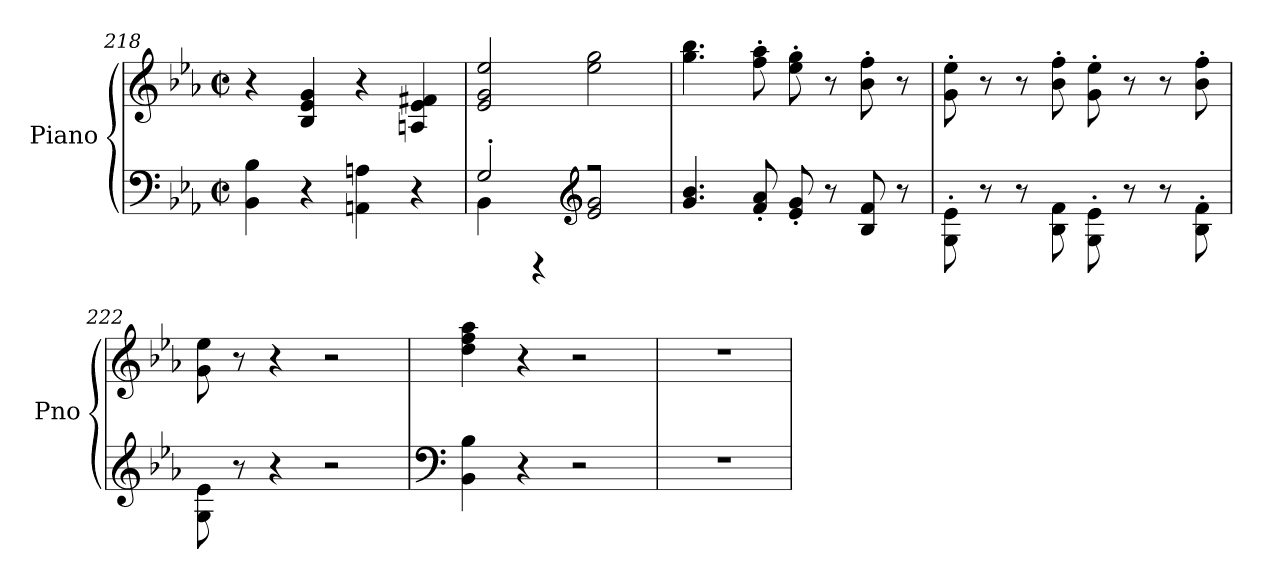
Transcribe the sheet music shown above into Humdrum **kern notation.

**kern	**kern
*part1	*part1
*staff2	*staff1
*I"Piano	*
*I'Pno	*
*clefF4	*clefG2
*k[b-e-a-]	*k[b-e-a-]
*M2/2	*M2/2
*met(c|)	*met(c|)
=218	=218
4BB-\ 4B-\	4r
4r	4B-/ 4e-/ 4g/
4AAn\ 4An\	4r
4r	4An/ 4e-/ 4f#X/
=219	=219
*^	*
2G'/	4BB-\	2e-/ 2g/ 2ee-/
.	4rDDD	.
*clefG2	*	*
2r	2e-/ 2g/	2ee-\ 2gg\
*v	*v	*
=220	=220
4.g/ 4.b-/	4.gg\ 4.bb-\
8f/' 8a-/'	8ff\' 8aa-\'
8e-/' 8g/'	8ee-\' 8gg\'
8r	8r
8B-/ 8f/	8b-\' 8ff\'
8r	8r
=221	=221
8G\' 8e-\'	8g\' 8ee-\'
8r	8r
8r	8r
8B-\ 8f\	8b-\' 8ff\'
8G\' 8e-\'	8g\' 8ee-\'
8r	8r
8r	8r
8B-\' 8f\'	8b-\' 8ff\'
=222	=222
8G\ 8e-\	8g\ 8ee-\
8r	8r
4r	4r
2r	2r
!!LO:LB:g=z
=223	=223
*clefF4	*
4BB-\ 4B-\	4dd\ 4ff\ 4aa-\
4r	4r
2r	2r
=224	=224
1r	1r
=	=
*-	*-
